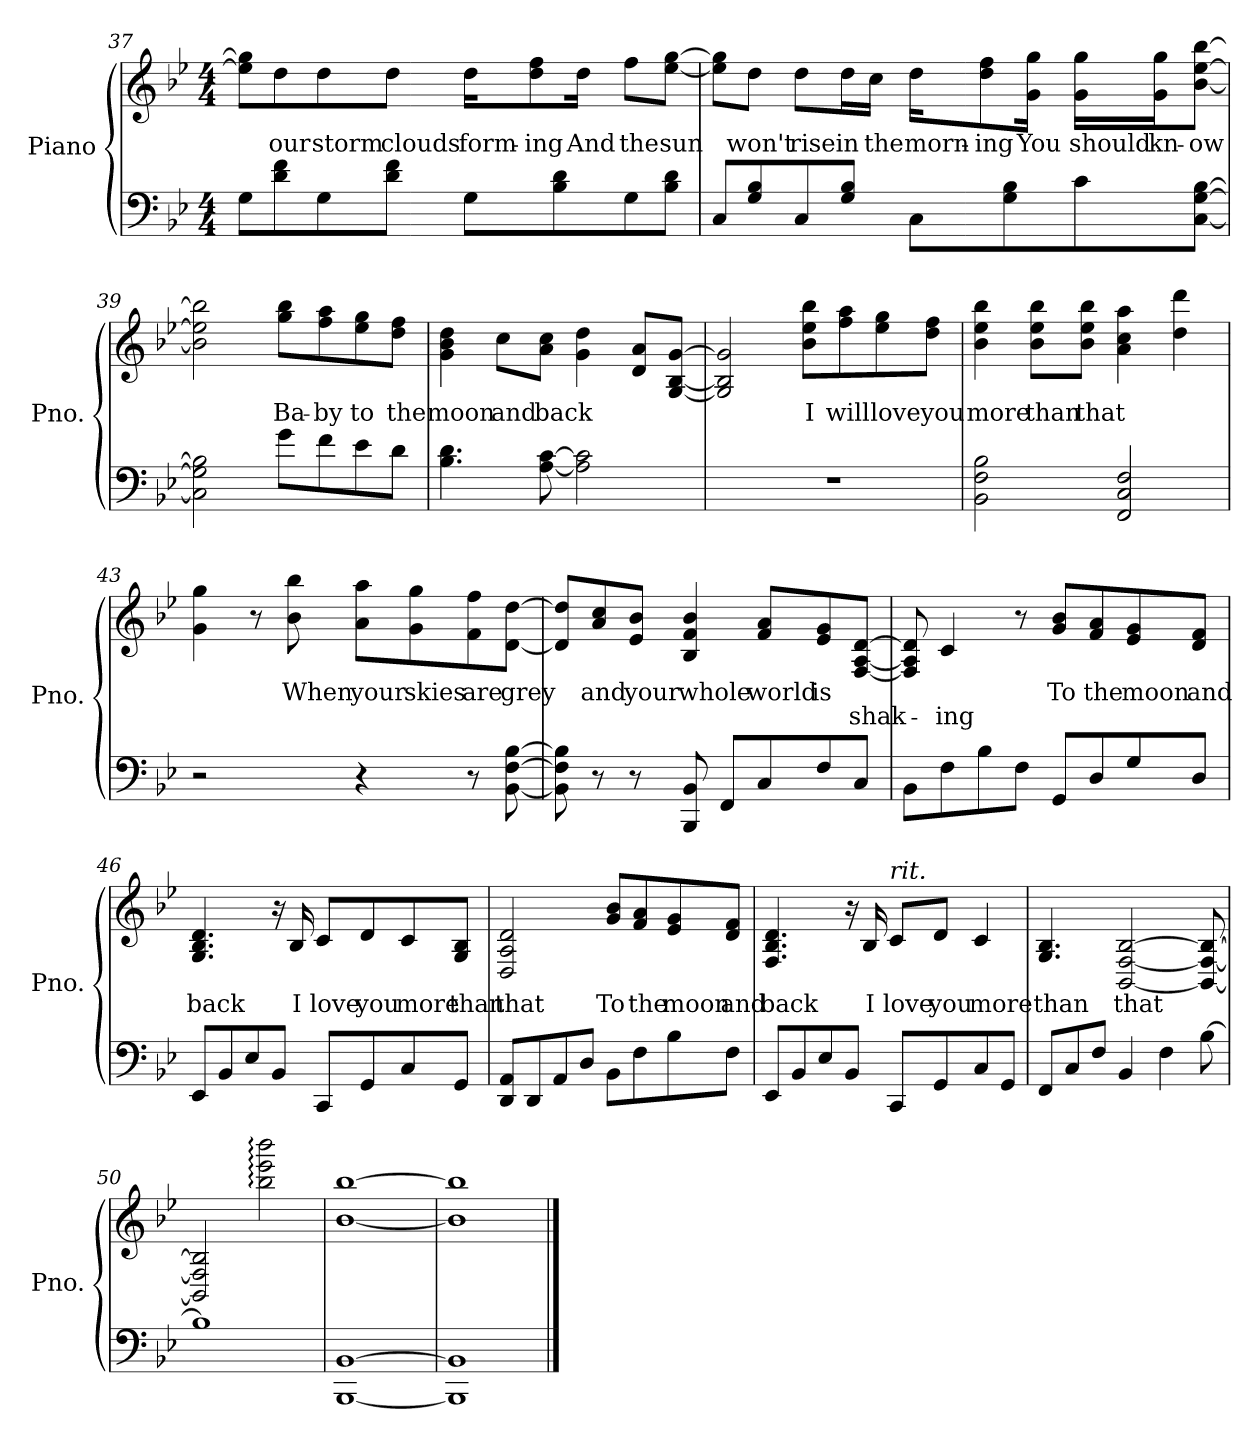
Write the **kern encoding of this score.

**kern	**kern	**text	**text
*part1	*part1	*part1	*part1
*staff2	*staff1	*staff1	*staff1
*I"Piano	*	*	*
*I'Pno.	*	*	*
!!LO:LB:g=z
*clefF4	*clefG2	*	*
*k[b-e-]	*k[b-e-]	*	*
*M4/4	*M4/4	*	*
=37	=37	=37	=37
8G\L	8ee-\] 8gg\]L	.	.
!	!	!LO:LY:b	!
8d\ 8f\	8dd\	our	.
!	!	!LO:LY:b	!
8G\	8dd\	storm	.
!	!	!LO:LY:b	!
8d\ 8f\J	8dd\J	clouds	.
!	!	!LO:LY:b	!
8G\L	16dd\KL	form-	.
!	!	!LO:LY:b	!
.	8dd\ 8ff\	-ing	.
8B-\ 8d\	.	.	.
!	!	!LO:LY:b	!
.	16dd\Jk	And	.
!	!	!LO:LY:b	!
8G\	8ff\L	the	.
!	!	!LO:LY:b	!
8B-\ 8d\J	[8ee-\ [8gg\J	sun	.
=38	=38	=38	=38
8C/L	8ee-\] 8gg\]L	.	.
!	!	!LO:LY:b	!
8G/ 8B-/	8dd\J	won't	.
!	!	!LO:LY:b	!
8C/	8dd\L	rise	.
!	!	!LO:LY:b	!
8G/ 8B-/J	16dd\L	in	.
!	!	!LO:LY:b	!
.	16cc\JJ	the	.
!	!	!LO:LY:b	!
8C\L	16dd\KL	morn-	.
!	!	!LO:LY:b	!
.	8dd\ 8ff\	-ing	.
8G\ 8B-\	.	.	.
!	!	!LO:LY:b	!
.	16g\ 16gg\Jk	You	.
!	!	!LO:LY:b	!
8c\	16g\ 16gg\LL	should	.
!	!	!LO:LY:b	!
.	16g\ 16gg\J	kn-	.
!	!	!LO:LY:b	!
[8C\ [8G\ [8B-\J	[8b-\ [8ee-\ [8bb-\J	-ow	.
!!LO:LB:g=z
=39	=39	=39	=39
2C\] 2G\] 2B-\]	2b-\] 2ee-\] 2bb-\]	.	.
!	!	!LO:LY:b	!
8g\L	8gg\ 8bb-\L	Ba-	.
!	!	!LO:LY:b	!
8f\	8ff\ 8aa\	-by	.
!	!	!LO:LY:b	!
8e-\	8ee-\ 8gg\	to	.
!	!	!LO:LY:b	!
8d\J	8dd\ 8ff\J	the	.
=40	=40	=40	=40
!	!	!LO:LY:b	!
4.B-\ 4.d\	4g\ 4b-\ 4dd\	moon	.
!	!	!LO:LY:b	!
.	8cc\L	and	.
!	!	!LO:LY:b	!
[8A\ [8c\	8a\ 8cc\J	back	.
2A\] 2c\]	4g\ 4dd\	.	.
.	8d/ 8a/L	.	.
.	[8G/ [8B-/ [8g/J	.	.
=41	=41	=41	=41
1r	2G/] 2B-/] 2g/]	.	.
!	!	!LO:LY:b	!
.	8b-\ 8ee-\ 8bb-\L	I	.
!	!	!LO:LY:b	!
.	8ff\ 8aa\	will	.
!	!	!LO:LY:b	!
.	8ee-\ 8gg\	love	.
!	!	!LO:LY:b	!
.	8dd\ 8ff\J	you	.
=42	=42	=42	=42
!	!	!LO:LY:b	!
2BB-\ 2F\ 2B-\	4b-\ 4ee-\ 4bb-\	more	.
!	!	!LO:LY:b	!
.	8b-\ 8ee-\ 8bb-\L	than	.
!	!	!LO:LY:b	!
.	8b-\ 8ee-\ 8bb-\J	that	.
2FF/ 2C/ 2F/	4a\ 4cc\ 4aa\	.	.
.	4dd\ 4ddd\	.	.
!!LO:PB:g=z
=43	=43	=43	=43
2r	4g\ 4gg\	.	.
.	8r	.	.
!	!	!LO:LY:b	!
.	8b-\ 8bb-\	When	.
!	!	!LO:LY:b	!
4r	8a\ 8aa\L	your	.
!	!	!LO:LY:b	!
.	8g\ 8gg\	skies	.
!	!	!LO:LY:b	!
8r	8f\ 8ff\	are	.
!	!	!LO:LY:b	!
[8BB-\ [8F\ [8B-\	[8d\ [8dd\J	grey	.
=44	=44	=44	=44
8BB-\] 8F\] 8B-\]	8d/] 8dd/]L	.	.
!	!	!LO:LY:b	!
8r	8a/ 8cc/	and	.
!	!	!LO:LY:b	!
8r	8e-/ 8b-/J	your	.
!	!	!LO:LY:b	!
8BBB-/ 8BB-/	4B-/ 4f/ 4b-/	whole	.
8FF/L	.	.	.
!	!	!LO:LY:b	!
8C/	8f/ 8a/L	world	.
!	!	!LO:LY:b	!
8F/	8e-/ 8g/	is	.
!	!	!	!LO:LY:b
8C/J	[8F/ [8A/ [8d/J	.	shak-
=45	=45	=45	=45
8BB-\L	8F/] 8A/] 8d/]	.	.
!	!	!	!LO:LY:b
8F\	4c/	.	-ing
8B-\	.	.	.
8F\J	8r	.	.
!	!	!LO:LY:b	!
8GG/L	8g/ 8b-/L	To	.
!	!	!LO:LY:b	!
8D/	8f/ 8a/	the	.
!	!	!LO:LY:b	!
8G/	8e-/ 8g/	moon	.
!	!	!LO:LY:b	!
8D/J	8d/ 8f/J	and	.
!!LO:LB:g=z
=46	=46	=46	=46
!	!	!LO:LY:b	!
8EE-/L	4.G/ 4.B-/ 4.d/	back	.
8BB-/	.	.	.
8E-/	.	.	.
8BB-/J	16r	.	.
!	!	!LO:LY:b	!
.	16B-/	I	.
!	!	!LO:LY:b	!
8CC/L	8c/L	love	.
!	!	!LO:LY:b	!
8GG/	8d/	you	.
!	!	!LO:LY:b	!
8C/	8c/	more	.
!	!	!LO:LY:b	!
8GG/J	8G/ 8B-/J	than	.
=47	=47	=47	=47
!	!	!LO:LY:b	!
8DD/ 8AA/L	2D/ 2A/ 2d/	that	.
8DD/	.	.	.
8AA/	.	.	.
8D/J	.	.	.
!	!	!LO:LY:b	!
8BB-\L	8g/ 8b-/L	To	.
!	!	!LO:LY:b	!
8F\	8f/ 8a/	the	.
!	!	!LO:LY:b	!
8B-\	8e-/ 8g/	moon	.
!	!	!LO:LY:b	!
8F\J	8d/ 8f/J	and	.
=48	=48	=48	=48
!	!	!LO:LY:b	!
8EE-/L	4.F/ 4.B-/ 4.d/	back	.
8BB-/	.	.	.
8E-/	.	.	.
8BB-/J	16r	.	.
!	!	!LO:LY:b	!
.	16B-/	I	.
*	*MM58	*	*
!	!LO:TX:a:i:t=rit.	!	!
!	!	!LO:LY:b	!
8CC/L	8c/L	love	.
!	!	!LO:LY:b	!
8GG/	8d/J	you	.
!	!	!LO:LY:b	!
8C/	4c/	more	.
8GG/J	.	.	.
!!LO:LB:g=z
=49	=49	=49	=49
*	*MM56	*	*
!	!	!LO:LY:b	!
8FF/L	4.G/ 4.B-/	than	.
8C/	.	.	.
8F/J	.	.	.
!	!	!LO:LY:b	!
4BB-/	[2BB-/ [2F/ [2B-/	that	.
4F\	.	.	.
[8B-\	8BB-/_ 8F/_ 8B-/_	.	.
=50	=50	=50	=50
*	*MM54	*	*
1B-]	2BB-/] 2F/] 2B-/]	.	.
.	2bb-\: 2eee-\: 2bbb-\:	.	.
=51	=51	=51	=51
*	*MM52	*	*
[1BBB- [1BB-	[1b- [1bb-	.	.
=52	=52	=52	=52
1BBB-] 1BB-]	1b-] 1bb-]	.	.
==	==	==	==
*-	*-	*-	*-
